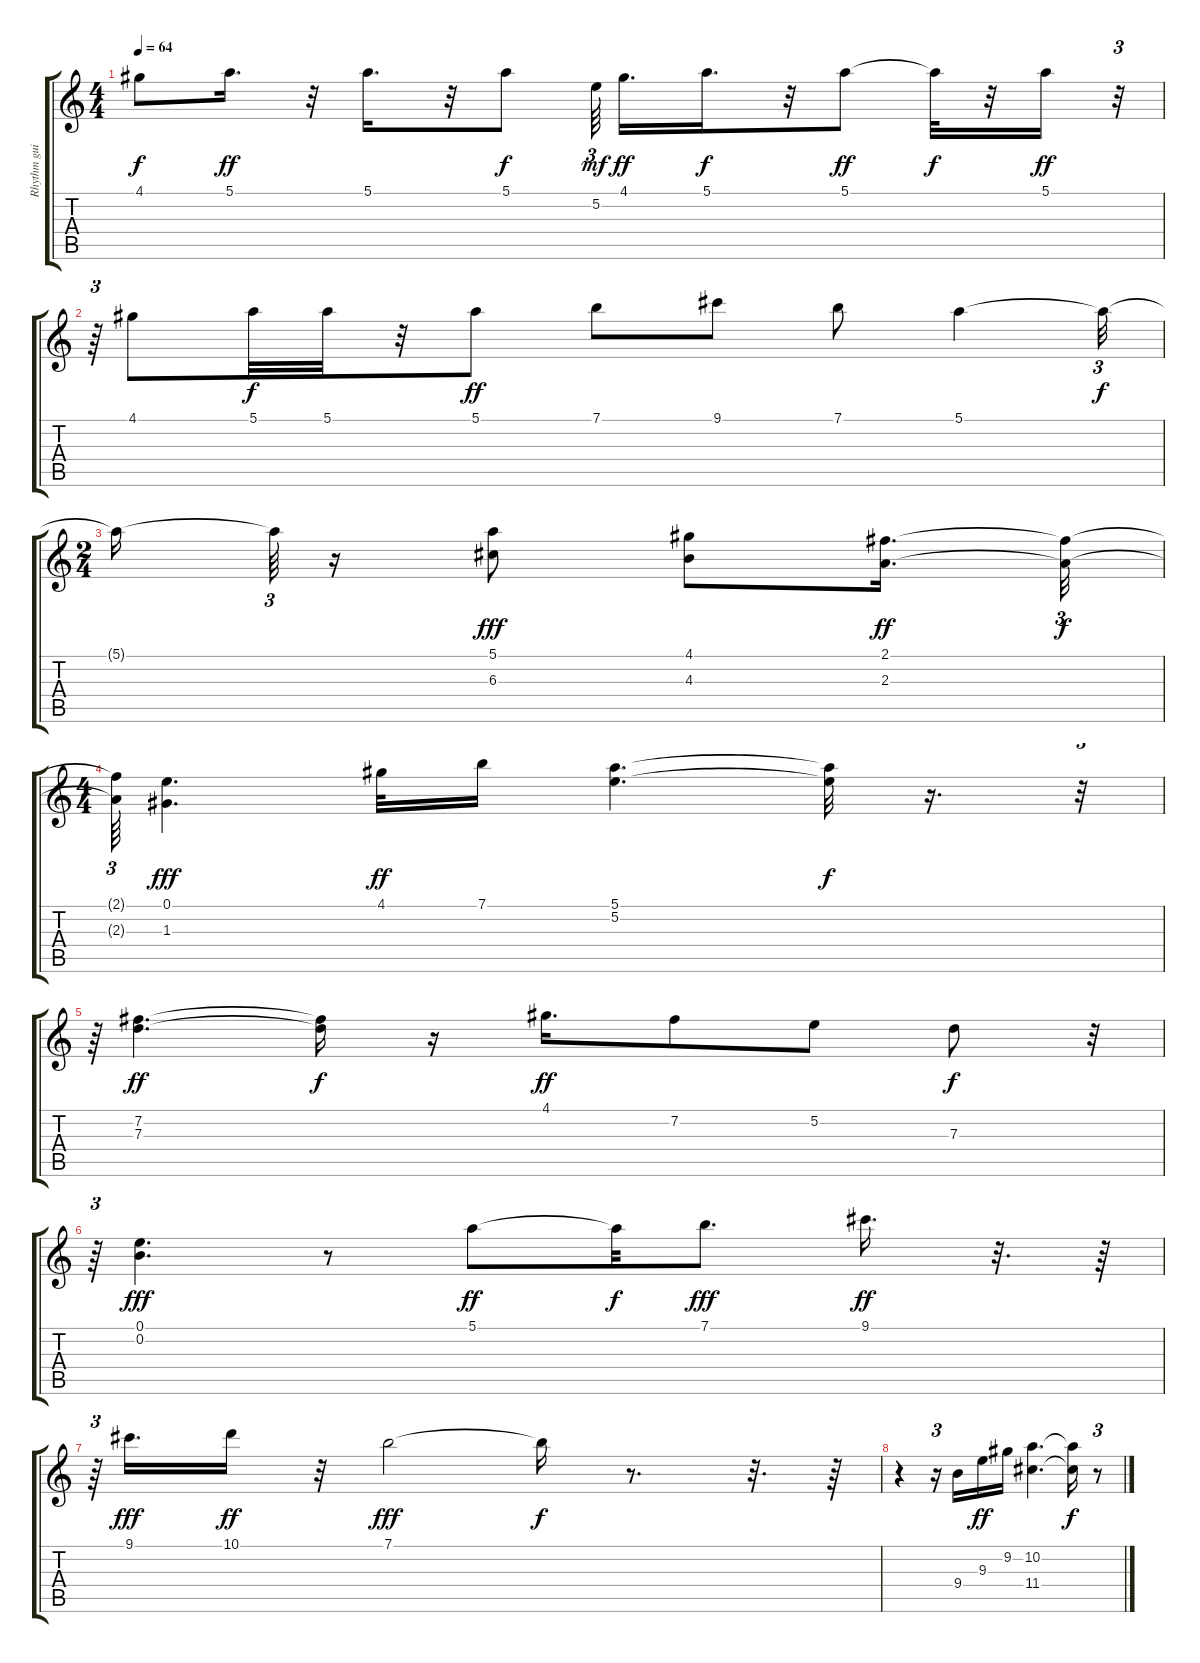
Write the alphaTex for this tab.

\track ("Rhythm guitar" "Rhythm gui") {instrument acousticguitarsteel}
\staff {score tabs}
\tuning (E4 B3 G3 D3 A2 E2) {hide}
\ts (4 4)
\tempo 64
\clef g2
\ks c
4.1.8{dy f} 5.1.16{d dy ff} r.32 5.1.16{d} r.32 5.1.8{dy f} 5.2.64{tu (3 2) dy mf beam splitsecondary} 4.1.16{d dy ff} 5.1.16{d dy f} r.32 5.1.8{dy ff} 5.1{t}.32{dy f} r.32 5.1.16{dy ff} r.32{tu (3 2)} |
r.64{tu (3 2)} 4.1.8 5.1.32{dy f} 5.1.32 r.32 5.1.8{dy ff} 7.1.8 9.1.8 7.1.8 5.1.4 5.1{t}.32{tu (3 2) dy f} |
\ts (2 4)
5.1{t}.16 5.1{t}.64{tu (3 2)} r.16 (5.1 6.3).8{dy fff} (4.1 4.3).8 (2.1 2.3).16{d dy ff} (2.1{t} 2.3{t}).32{tu (3 2) dy f} |
\ts (4 4)
(2.1{t} 2.3{t}).64{tu (3 2)} (0.1 1.3).4{d dy fff} 4.1.32{dy ff} 7.1.16 (5.1 5.2).4{d} (5.1{t} 5.2{t}).32{dy f} r.16{d} r.32{tu (3 2)} |
r.64{tu (3 2)} (7.2 7.3).4{d dy ff} (7.2{t} 7.3{t}).16{dy f} r.16 4.1.16{d dy ff} 7.2.8 5.2.8 7.3.8{dy f} r.32{tu (3 2)} |
r.64{tu (3 2)} (0.1 0.2).4{d dy fff} r.8 5.1.8{dy ff} 5.1{t}.32{dy f} 7.1.8{d dy fff} 9.1.16{d dy ff} r.32{d} r.64 |
r.64{tu (3 2)} 9.1.16{d dy fff} 10.1.16{dy ff} r.32 7.1.2{dy fff} 7.1{t}.16{dy f} r.8{d} r.32{d} r.64 |
r.4 r.16{tu (3 2)} 9.4.16 9.3.16{dy ff} 9.2.16 (10.2 11.4).4{d} (10.2{t} 11.4{t}).16{dy f} r.8{tu (3 2)}
